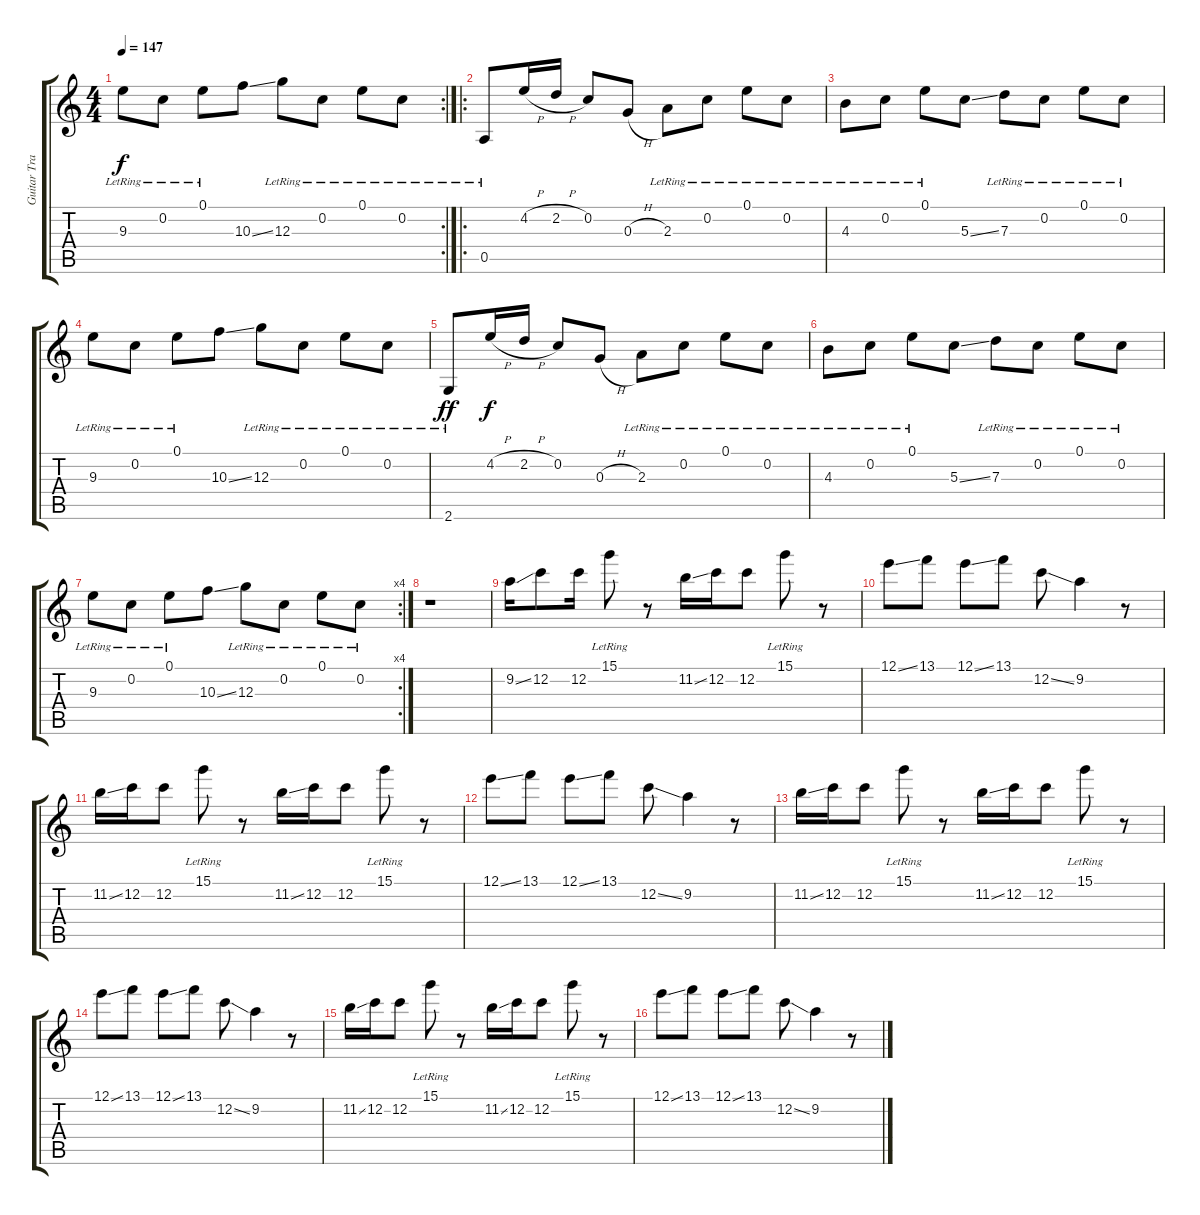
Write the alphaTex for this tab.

\track ("Guitar Track 3" "Guitar Tra") {instrument acousticguitarnylon}
\staff {score tabs}
\tuning (E4 C4 G3 C3 A2 F2) {hide}
\rc 2
\ts (4 4)
\tempo 147
\clef g2
\ks c
9.3{lr}.8{dy f} 0.2{lr}.8 0.1{lr}.8 10.3{ss}.8 12.3{lr}.8 0.2{lr}.8 0.1{lr}.8 0.2{lr}.8 |
\ro
0.5{lr}.8 4.2{h}.16 2.2{h}.16 0.2.8 0.3{h}.8 2.3{lr}.8 0.2{lr}.8 0.1{lr}.8 0.2{lr}.8 |
4.3{lr}.8 0.2{lr}.8 0.1{lr}.8 5.3{ss}.8 7.3{lr}.8 0.2{lr}.8 0.1{lr}.8 0.2{lr}.8 |
9.3{lr}.8 0.2{lr}.8 0.1{lr}.8 10.3{ss}.8 12.3{lr}.8 0.2{lr}.8 0.1{lr}.8 0.2{lr}.8 |
2.6{lr}.8{dy ff} 4.2{h}.16{dy f} 2.2{h}.16 0.2.8 0.3{h}.8 2.3{lr}.8 0.2{lr}.8 0.1{lr}.8 0.2{lr}.8 |
4.3{lr}.8 0.2{lr}.8 0.1{lr}.8 5.3{ss}.8 7.3{lr}.8 0.2{lr}.8 0.1{lr}.8 0.2{lr}.8 |
\rc 4
9.3{lr}.8 0.2{lr}.8 0.1{lr}.8 10.3{ss}.8 12.3{lr}.8 0.2{lr}.8 0.1{lr}.8 0.2{lr}.8 |
r.1 |
9.2{ss}.16{volume 9} 12.2.8 12.2.16 15.1{lr}.8 r.8 11.2{ss}.16 12.2.16 12.2.8 15.1{lr}.8 r.8 |
12.1{ss}.8 13.1.8 12.1{ss}.8 13.1.8 12.2{ss}.8 9.2.4 r.8 |
11.2{ss}.16{volume 9} 12.2.16 12.2.8 15.1{lr}.8 r.8 11.2{ss}.16 12.2.16 12.2.8 15.1{lr}.8 r.8 |
12.1{ss}.8 13.1.8 12.1{ss}.8 13.1.8 12.2{ss}.8 9.2.4 r.8 |
11.2{ss}.16{volume 9} 12.2.16 12.2.8 15.1{lr}.8 r.8 11.2{ss}.16 12.2.16 12.2.8 15.1{lr}.8 r.8 |
12.1{ss}.8 13.1.8 12.1{ss}.8 13.1.8 12.2{ss}.8 9.2.4 r.8 |
11.2{ss}.16{volume 9} 12.2.16 12.2.8 15.1{lr}.8 r.8 11.2{ss}.16 12.2.16 12.2.8 15.1{lr}.8 r.8 |
12.1{ss}.8 13.1.8 12.1{ss}.8 13.1.8 12.2{ss}.8 9.2.4 r.8
